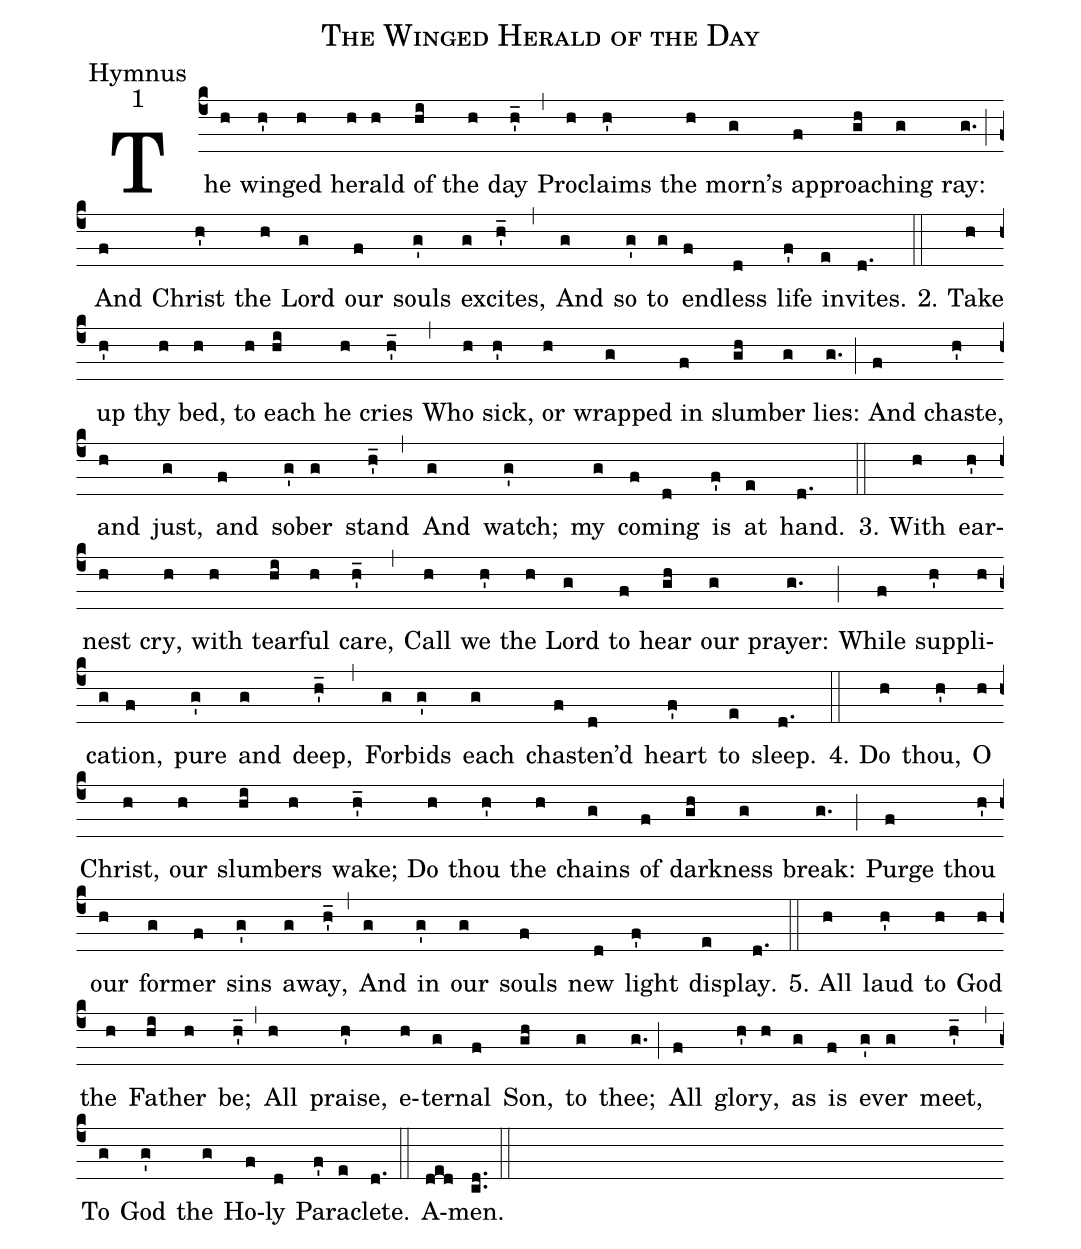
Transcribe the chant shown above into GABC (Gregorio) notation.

name:The Winged Herald of the Day;
office-part: Hymnus;
mode: 1;
%%
(c4)The(h) wing(h')ed(h) her(h)ald(h) of(hi) the(h) day(h'_) (,)

Pro(h)claims(h') the(h) morn's(g) ap(f)proach(gh)ing(g) ray:(g.) (;)

And(f) Christ(h') the(h) Lord(g) our(f) souls(g') ex(g)cites,(h'_) (,)

And(g) so(g') to(g) end(f)less(d) life(f') in(e)vites.(d.) (::)

2. Take(h) up(h') thy(h) bed,(h) to(h) each(hi) he(h) cries(h'_) (,)

Who(h) sick,(h') or(h) wrapped(g) in(f) slum(gh)ber(g) lies:(g.) (;)

And(f) chaste,(h') and(h) just,(g) and(f) so(g')ber(g) stand(h'_) (,)

And(g) watch;(g') my(g) com(f)ing(d) is(f') at(e) hand.(d.) (::)

3. With(h) ear(h')nest(h) cry,(h) with(h) tear(hi)ful(h) care,(h'_) (,)

Call(h) we(h') the(h) Lord(g) to(f) hear(gh) our(g) prayer:(g.) (;)

While(f) sup(h')pli(h)ca(g)tion,(f) pure(g') and(g) deep,(h'_) (,)

For(g)bids(g') each(g) chast(f)en'd(d) heart(f') to(e) sleep.(d.) (::)

4. Do(h) thou,(h') O(h) Christ,(h) our(h) slum(hi)bers(h) wake;(h'_)

Do(h) thou(h') the(h) chains(g) of(f) dark(gh)ness(g) break:(g.) (;)

Purge(f) thou(h') our(h) for(g)mer(f) sins(g') a(g)way,(h'_) (,)

And(g) in(g') our(g) souls(f) new(d)

light(f') dis(e)play.(d.) (::)

5. All(h) laud(h') to(h) God(h) the(h) Fa(hi)ther(h) be;(h'_) (,)

All(h) praise,(h') e(h)ter(g)nal(f) Son,(gh) to(g) thee;(g.) (;)

All(f) glo(h')ry,(h) as(g) is(f) ev(g')er(g) meet,(h'_) (,)

To(g) God(g') the(g) Ho(f)ly(d) Par(f')a(e)clete.(d.) (::)

A(ded)men.(cd..) (::)
